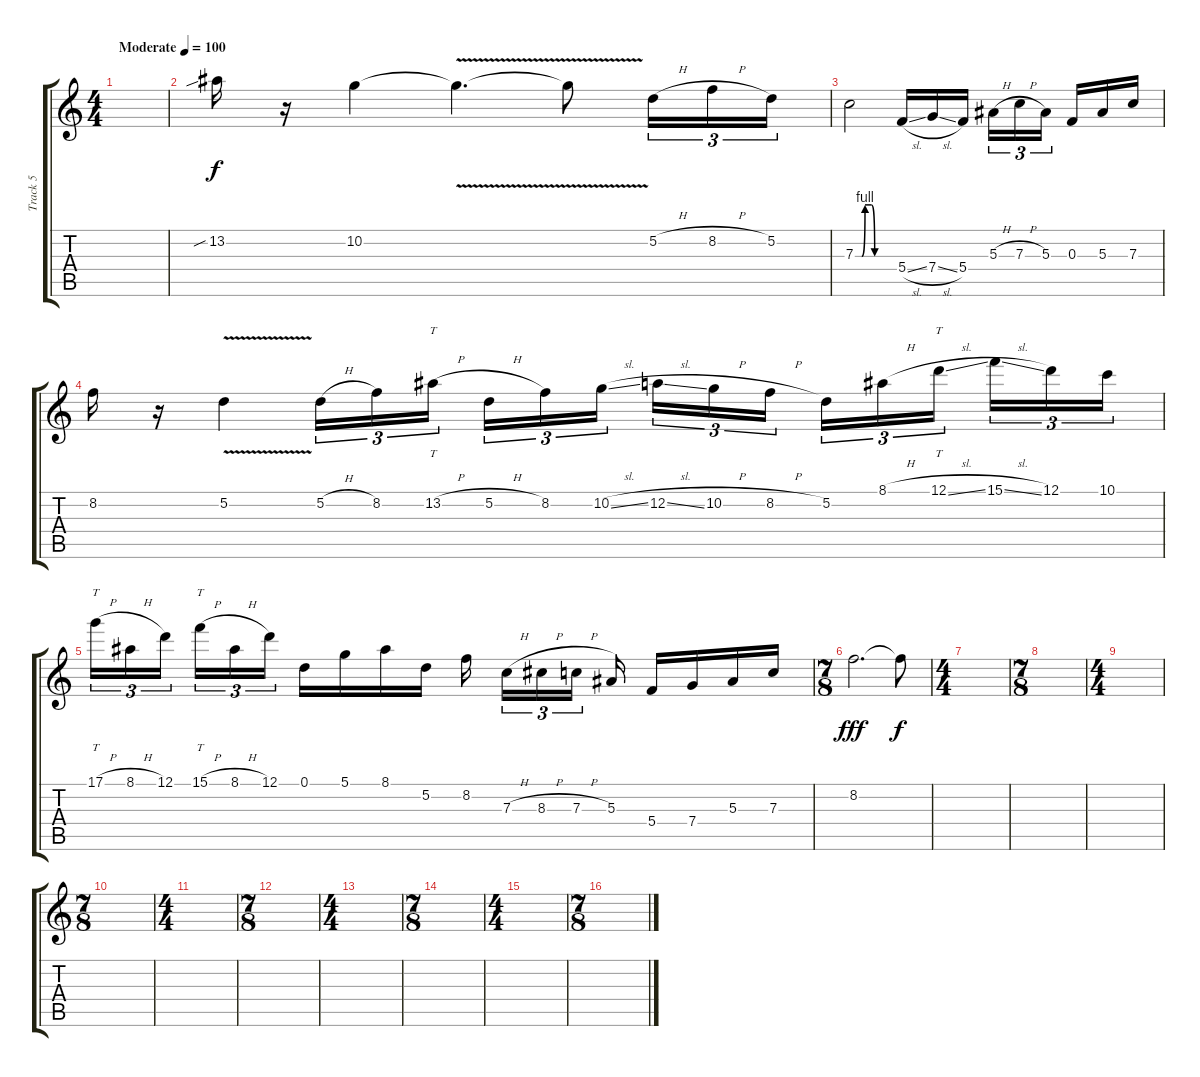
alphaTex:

\track ("Track 5" "Track 5") {instrument overdrivenguitar}
\staff {score tabs}
\tuning (D4 A3 F3 C3 G2 C2) {hide}
\ts (4 4)
\tempo (100 "Moderate")
\clef g2
\ks c
|
13.2{sib}.16 r.16 10.2.4 10.2{v t}.4{d} 10.2{t}.8 5.2{h}.16{tu (3 2)} 8.2{h}.16{tu (3 2)} 5.2.16{tu (3 2)} |
7.3{be (custom 0 0 5 0 10 0 15 4 25 4 30 0 60 0)}.2 5.4{sl}.16 7.4{sl}.16 5.4.16{beam splitsecondary} 5.3{h}.16{tu (3 2)} 7.3{h}.16{tu (3 2)} 5.3.16{tu (3 2) beam splitsecondary} 0.3.16 5.3.16 7.3.16 |
8.2.16 r.16 5.2{v}.4 5.2{h}.16{tu (3 2)} 8.2.16{tu (3 2)} 13.2{h}.16{tt tu (3 2)} 5.2{h}.16{tu (3 2)} 8.2.16{tu (3 2)} 10.2{sl}.16{tu (3 2) beam splitsecondary} 12.2{sl}.16{tu (3 2)} 10.2{h}.16{tu (3 2)} 8.2{h}.16{tu (3 2)} 5.2.16{tu (3 2)} 8.1{h}.16{tu (3 2)} 12.1{sl}.16{tt tu (3 2) beam splitsecondary} 15.1{sl}.16{tu (3 2)} 12.1.16{tu (3 2)} 10.1.16{tu (3 2)} |
17.1{h}.16{tt tu (3 2)} 8.1{h}.16{tu (3 2)} 12.1.16{tu (3 2) beam splitsecondary} 15.1{h}.16{tt tu (3 2)} 8.1{h}.16{tu (3 2)} 12.1.16{tu (3 2)} 0.1.16 5.1.16 8.1.16 5.2.16 8.2.16{beam splitsecondary} 7.3{h}.16{tu (3 2)} 8.3{h}.16{tu (3 2)} 7.3{h}.16{tu (3 2) beam splitsecondary} 5.3.16 5.4.16 7.4.16 5.3.16 7.3.16 |
\ts (7 8)
8.2.2{d dy fff volume 0} 8.2{t}.8{dy f} |
\ts (4 4)
|
\ts (7 8)
|
\ts (4 4)
|
\ts (7 8)
|
\ts (4 4)
|
\ts (7 8)
|
\ts (4 4)
|
\ts (7 8)
|
\ts (4 4)
|
\ts (7 8)
